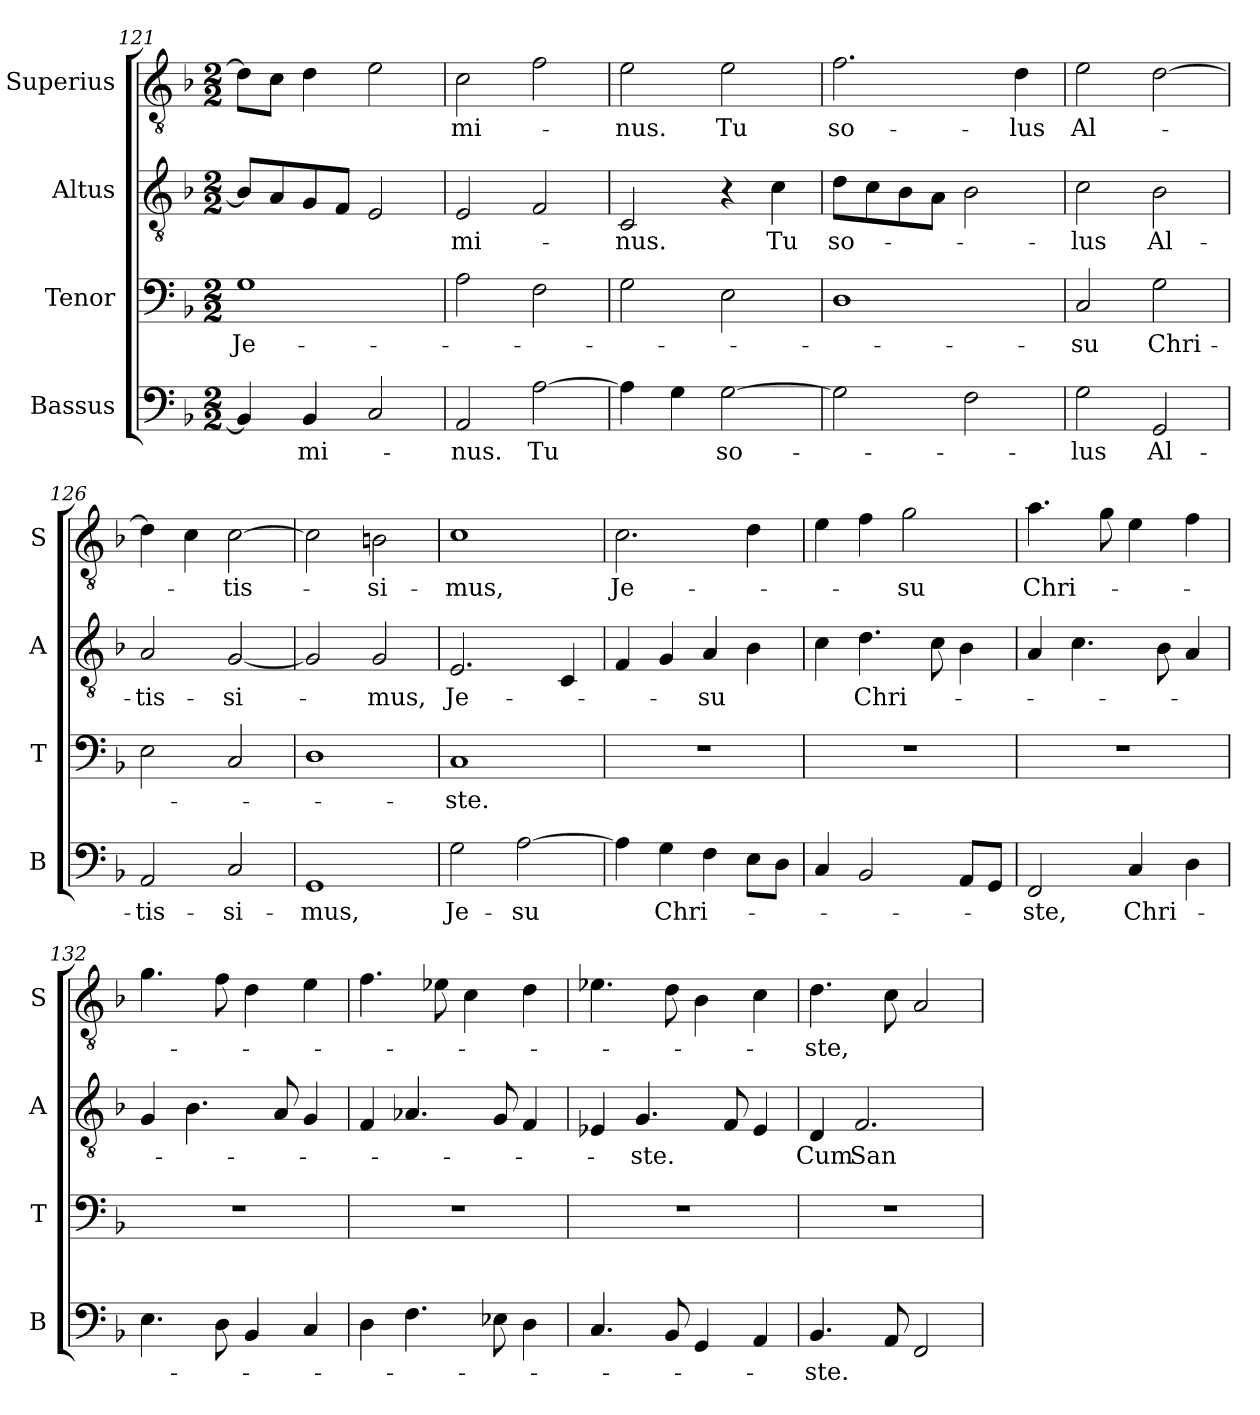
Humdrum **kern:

**kern	**text	**kern	**text	**kern	**text	**kern	**text
*part4	*part4	*part3	*part3	*part2	*part2	*part1	*part1
*staff4	*staff4	*staff3	*staff3	*staff2	*staff2	*staff1	*staff1
*I"Bassus	*	*I"Tenor	*	*I"Altus	*	*I"Superius	*
*I'B	*	*I'T	*	*I'A	*	*I'S	*
*clefF4	*	*clefF4	*	*clefGv2	*	*clefGv2	*
*k[b-]	*	*k[b-]	*	*k[b-]	*	*k[b-]	*
*d:	*	*d:	*	*d:	*	*d:	*
*M2/2	*	*M2/2	*	*M2/2	*	*M2/2	*
=121	=121	=121	=121	=121	=121	=121	=121
4BB-]	.	1G	Je-	8B-L]	.	8dL]	.
.	.	.	.	8A	.	8cJ	.
4BB-	-mi-	.	.	8G	.	4d	.
.	.	.	.	8FJ	.	.	.
2C	.	.	.	2E	.	2e	.
=122	=122	=122	=122	=122	=122	=122	=122
2AA	-nus.	2A	.	2E	-mi-	2c	-mi-
[2A	Tu	2F	.	2F	.	2f	.
=123	=123	=123	=123	=123	=123	=123	=123
4A]	.	2G	.	2C	-nus.	2e	-nus.
4G	.	.	.	.	.	.	.
[2G	so-	2E	.	4r	.	2e	Tu
.	.	.	.	4c	Tu	.	.
=124	=124	=124	=124	=124	=124	=124	=124
2G]	.	1D	.	8dL	so-	2.f	so-
.	.	.	.	8c	.	.	.
.	.	.	.	8B-	.	.	.
.	.	.	.	8AJ	.	.	.
2F	.	.	.	2B-	.	.	.
.	.	.	.	.	.	4d	-lus
=125	=125	=125	=125	=125	=125	=125	=125
2G	-lus	2C	-su	2c	-lus	2e	Al-
2GG	Al-	2G	Chri-	2B-	Al-	[2d	.
=126	=126	=126	=126	=126	=126	=126	=126
2AA	-tis-	2E	.	2A	-tis-	4d]	.
.	.	.	.	.	.	4c	.
2C	-si-	2C	.	[2G	-si-	[2c	-tis-
=127	=127	=127	=127	=127	=127	=127	=127
1GG	-mus,	1D	.	2G]	.	2c]	.
.	.	.	.	2G	-mus,	2Bn	-si-
=128	=128	=128	=128	=128	=128	=128	=128
2G	Je-	1C	-ste.	2.E	Je-	1c	-mus,
[2A	-su	.	.	.	.	.	.
.	.	.	.	4C	.	.	.
=129	=129	=129	=129	=129	=129	=129	=129
4A]	.	1r	.	4F	.	2.c	Je-
4G	Chri-	.	.	4G	.	.	.
4F	.	.	.	4A	-su	.	.
8EL	.	.	.	4B-	.	4d	.
8DJ	.	.	.	.	.	.	.
=130	=130	=130	=130	=130	=130	=130	=130
4C	.	1r	.	4c	.	4e	.
2BB-	.	.	.	4.d	Chri-	4f	.
.	.	.	.	.	.	2g	-su
.	.	.	.	8c	.	.	.
8AAL	.	.	.	4B-	.	.	.
8GGJ	.	.	.	.	.	.	.
=131	=131	=131	=131	=131	=131	=131	=131
!	!LO:LY:i	!	!	!	!	!	!
2FF	-ste,	1r	.	4A	.	4.a	Chri-
.	.	.	.	4.c	.	.	.
.	.	.	.	.	.	8g	.
!	!LO:LY:i	!	!	!	!	!	!
4C	Chri-	.	.	.	.	4e	.
.	.	.	.	8B-	.	.	.
4D	.	.	.	4A	.	4f	.
=132	=132	=132	=132	=132	=132	=132	=132
4.E	.	1r	.	4G	.	4.g	.
.	.	.	.	4.B-	.	.	.
8D	.	.	.	.	.	8f	.
4BB-	.	.	.	.	.	4d	.
.	.	.	.	8A	.	.	.
4C	.	.	.	4G	.	4e	.
=133	=133	=133	=133	=133	=133	=133	=133
4D	.	1r	.	4F	.	4.f	.
4.F	.	.	.	4.A-X	.	.	.
.	.	.	.	.	.	8e-X	.
.	.	.	.	.	.	4c	.
8E-X	.	.	.	8G	.	.	.
4D	.	.	.	4F	.	4d	.
=134	=134	=134	=134	=134	=134	=134	=134
4.C	.	1r	.	4E-X	.	4.e-X	.
.	.	.	.	4.G	-ste.	.	.
8BB-	.	.	.	.	.	8d	.
4GG	.	.	.	.	.	4B-	.
.	.	.	.	8F	.	.	.
4AA	.	.	.	4E-	.	4c	.
=135	=135	=135	=135	=135	=135	=135	=135
4.BB-	-ste.	1r	.	4D	Cum	4.d	-ste,
.	.	.	.	2.F	San-	.	.
8AA	.	.	.	.	.	8c	.
2FF	.	.	.	.	.	2A	.
=	=	=	=	=	=	=	=
*-	*-	*-	*-	*-	*-	*-	*-
